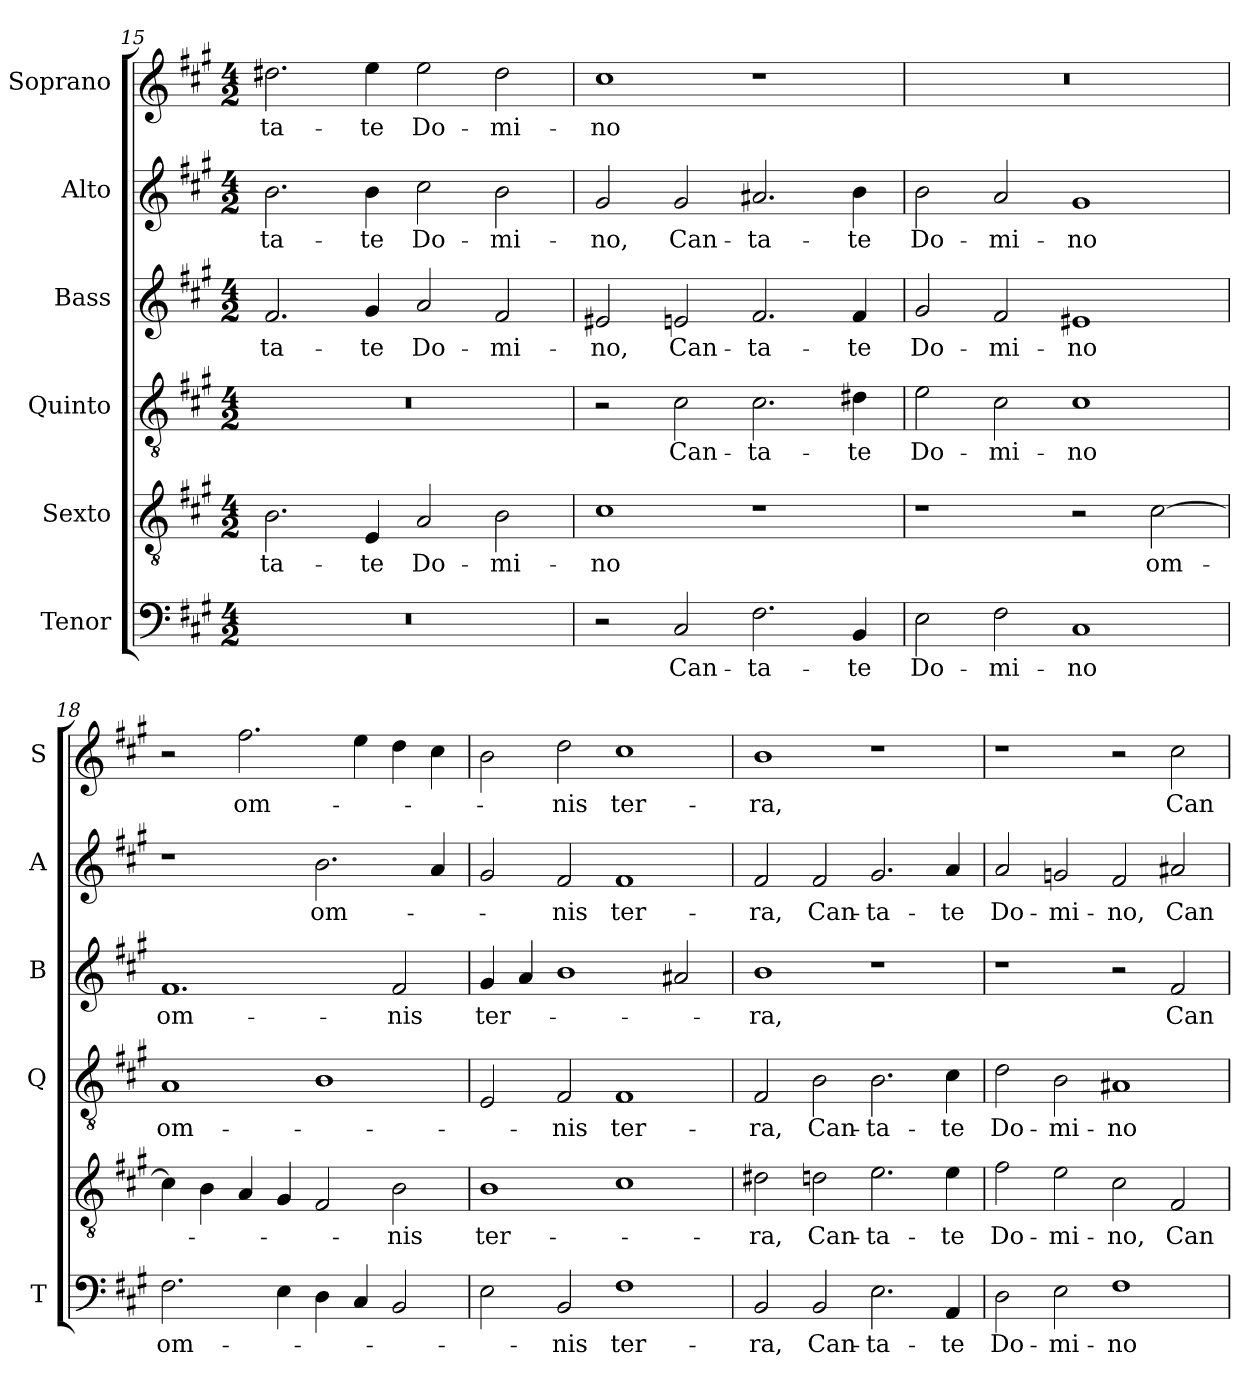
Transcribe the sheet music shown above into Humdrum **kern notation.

**kern	**text	**kern	**text	**kern	**text	**kern	**text	**kern	**text	**kern	**text
*part6	*part6	*part5	*part5	*part4	*part4	*part3	*part3	*part2	*part2	*part1	*part1
*staff6	*staff6	*staff5	*staff5	*staff4	*staff4	*staff3	*staff3	*staff2	*staff2	*staff1	*staff1
*I"Tenor	*	*I"Sexto	*	*I"Quinto	*	*I"Bass	*	*I"Alto	*	*I"Soprano	*
*I'T	*	*	*	*I'Q	*	*I'B	*	*I'A	*	*I'S	*
!!LO:PB:g=z
*clefF4	*	*clefGv2	*	*clefGv2	*	*clefG2	*	*clefG2	*	*clefG2	*
*k[f#c#g#]	*	*k[f#c#g#]	*	*k[f#c#g#]	*	*k[f#c#g#]	*	*k[f#c#g#]	*	*k[f#c#g#]	*
*M4/2	*	*M4/2	*	*M4/2	*	*M4/2	*	*M4/2	*	*M4/2	*
=15	=15	=15	=15	=15	=15	=15	=15	=15	=15	=15	=15
!	!	!	!LO:LY:b	!	!	!	!LO:LY:b	!	!LO:LY:b	!	!LO:LY:b
0r	.	2.B\	-ta-	0r	.	2.f#/	-ta-	2.b\	-ta-	2.dd#X\	-ta-
!	!	!	!LO:LY:b	!	!	!	!LO:LY:b	!	!LO:LY:b	!	!LO:LY:b
.	.	4E/	-te	.	.	4g#/	-te	4b\	-te	4ee\	-te
!	!	!	!LO:LY:b	!	!	!	!LO:LY:b	!	!LO:LY:b	!	!LO:LY:b
.	.	2A/	Do-	.	.	2a/	Do-	2cc#\	Do-	2ee\	Do-
!	!	!	!LO:LY:b	!	!	!	!LO:LY:b	!	!LO:LY:b	!	!LO:LY:b
.	.	2B\	-mi-	.	.	2f#/	-mi-	2b\	-mi-	2dd#\	-mi-
=16	=16	=16	=16	=16	=16	=16	=16	=16	=16	=16	=16
!	!	!	!LO:LY:b	!	!	!	!LO:LY:b	!	!LO:LY:b	!	!LO:LY:b
2r	.	1c#	-no	2r	.	2e#X/	-no,	2g#/	-no,	1cc#	-no
!	!LO:LY:b	!	!	!	!LO:LY:b	!	!LO:LY:b	!	!LO:LY:b	!	!
2C#/	Can-	.	.	2c#\	Can-	2en/	Can-	2g#/	Can-	.	.
!	!LO:LY:b	!	!	!	!LO:LY:b	!	!LO:LY:b	!	!LO:LY:b	!	!
2.F#\	-ta-	1r	.	2.c#\	-ta-	2.f#/	-ta-	2.a#X/	-ta-	1r	.
!	!LO:LY:b	!	!	!	!LO:LY:b	!	!LO:LY:b	!	!LO:LY:b	!	!
4BB/	-te	.	.	4d#X\	-te	4f#/	-te	4b\	-te	.	.
=17	=17	=17	=17	=17	=17	=17	=17	=17	=17	=17	=17
!	!LO:LY:b	!	!	!	!LO:LY:b	!	!LO:LY:b	!	!LO:LY:b	!	!
2E\	Do-	1r	.	2e\	Do-	2g#/	Do-	2b\	Do-	0r	.
!	!LO:LY:b	!	!	!	!LO:LY:b	!	!LO:LY:b	!	!LO:LY:b	!	!
2F#\	-mi-	.	.	2c#\	-mi-	2f#/	-mi-	2a/	-mi-	.	.
!	!LO:LY:b	!	!	!	!LO:LY:b	!	!LO:LY:b	!	!LO:LY:b	!	!
1C#	-no	2r	.	1c#	-no	1e#X	-no	1g#	-no	.	.
!	!	!	!LO:LY:b	!	!	!	!	!	!	!	!
.	.	[2c#\	om-	.	.	.	.	.	.	.	.
=18	=18	=18	=18	=18	=18	=18	=18	=18	=18	=18	=18
!	!LO:LY:b	!	!	!	!LO:LY:b	!	!LO:LY:b	!	!	!	!
2.F#\	om-	4c#\]	.	1A	om-	1.f#	om-	1r	.	2r	.
.	.	4B\	.	.	.	.	.	.	.	.	.
!	!	!	!	!	!	!	!	!	!	!	!LO:LY:b
.	.	4A/	.	.	.	.	.	.	.	2.ff#\	om-
4E\	.	4G#/	.	.	.	.	.	.	.	.	.
!	!	!	!	!	!	!	!	!	!LO:LY:b	!	!
4D\	.	2F#/	.	1B	.	.	.	2.b\	om-	.	.
4C#/	.	.	.	.	.	.	.	.	.	4ee\	.
!	!	!	!LO:LY:b	!	!	!	!LO:LY:b	!	!	!	!
2BB/	.	2B\	-nis	.	.	2f#/	-nis	.	.	4dd\	.
.	.	.	.	.	.	.	.	4a/	.	4cc#\	.
!!LO:LB:g=z
=19	=19	=19	=19	=19	=19	=19	=19	=19	=19	=19	=19
!	!	!	!LO:LY:b	!	!	!	!LO:LY:b	!	!	!	!
2E\	.	1B	ter-	2E/	.	4g#/	ter-	2g#/	.	2b\	.
.	.	.	.	.	.	4a/	.	.	.	.	.
!	!LO:LY:b	!	!	!	!LO:LY:b	!	!	!	!LO:LY:b	!	!LO:LY:b
2BB/	-nis	.	.	2F#/	-nis	1b	.	2f#/	-nis	2dd\	-nis
!	!LO:LY:b	!	!	!	!LO:LY:b	!	!	!	!LO:LY:b	!	!LO:LY:b
1F#	ter-	1c#	.	1F#	ter-	.	.	1f#	ter-	1cc#	ter-
.	.	.	.	.	.	2a#X/	.	.	.	.	.
=20	=20	=20	=20	=20	=20	=20	=20	=20	=20	=20	=20
!	!LO:LY:b	!	!LO:LY:b	!	!LO:LY:b	!	!LO:LY:b	!	!LO:LY:b	!	!LO:LY:b
2BB/	-ra,	2d#X\	-ra,	2F#/	-ra,	1b	-ra,	2f#/	-ra,	1b	-ra,
!	!LO:LY:b	!	!LO:LY:b	!	!LO:LY:b	!	!	!	!LO:LY:b	!	!
2BB/	Can-	2dn\	Can-	2B\	Can-	.	.	2f#/	Can-	.	.
!	!LO:LY:b	!	!LO:LY:b	!	!LO:LY:b	!	!	!	!LO:LY:b	!	!
2.E\	-ta-	2.e\	-ta-	2.B\	-ta-	1r	.	2.g#/	-ta-	1r	.
!	!LO:LY:b	!	!LO:LY:b	!	!LO:LY:b	!	!	!	!LO:LY:b	!	!
4AA/	-te	4e\	-te	4c#\	-te	.	.	4a/	-te	.	.
=21	=21	=21	=21	=21	=21	=21	=21	=21	=21	=21	=21
!	!LO:LY:b	!	!LO:LY:b	!	!LO:LY:b	!	!	!	!LO:LY:b	!	!
2D\	Do-	2f#\	Do-	2d\	Do-	1r	.	2a/	Do-	1r	.
!	!LO:LY:b	!	!LO:LY:b	!	!LO:LY:b	!	!	!	!LO:LY:b	!	!
2E\	-mi-	2e\	-mi-	2B\	-mi-	.	.	2gn/	-mi-	.	.
!	!LO:LY:b	!	!LO:LY:b	!	!LO:LY:b	!	!	!	!LO:LY:b	!	!
1F#	-no	2c#\	-no,	1A#X	-no	2r	.	2f#/	-no,	2r	.
!	!	!	!LO:LY:b	!	!	!	!LO:LY:b	!	!LO:LY:b	!	!LO:LY:b
.	.	2F#/	Can-	.	.	2f#/	Can-	2a#X/	Can-	2cc#\	Can-
=	=	=	=	=	=	=	=	=	=	=	=
*-	*-	*-	*-	*-	*-	*-	*-	*-	*-	*-	*-
